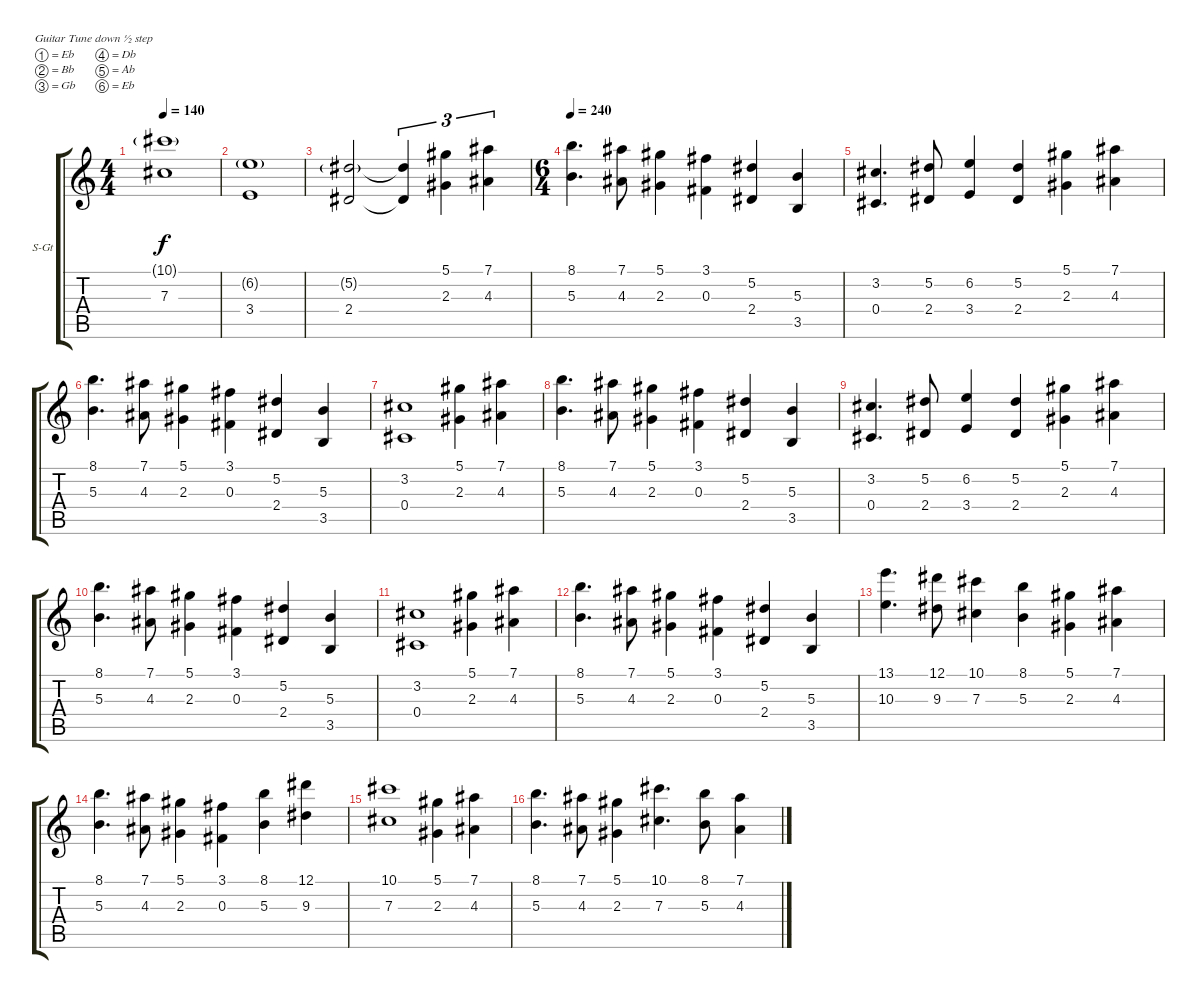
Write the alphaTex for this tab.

\bracketExtendMode groupsimilarinstruments
\firstSystemTrackNameOrientation horizontal
\otherSystemsTrackNameOrientation horizontal
\track ("Дмитрий Иванов" "S-Gt") {instrument stringensemble1}
\staff {score tabs}
\tuning (Eb4 Bb3 Gb3 Db3 Ab2 Eb2)
\displaytranspose 12
\ts (4 4)
\tempo 140
\clef g2
\ks c
(10.1{g} 7.3).1{dy f} |
(6.2{g} 3.4).1 |
(5.2{g} 2.4).2 (5.2{t} 2.4{t}).4{tu (3 2)} (5.1 2.3).4{tu (3 2)} (7.1 4.3).4{tu (3 2)} |
\ts (6 4)
\beaming (8 6 6)
\tempo 240
(8.1 5.3).4{d} (7.1 4.3).8 (5.1 2.3).4 (3.1 0.3).4 (5.2 2.4).4 (5.3 3.5).4 |
(3.2 0.4).4{d} (5.2 2.4).8 (6.2 3.4).4 (5.2 2.4).4 (5.1 2.3).4 (7.1 4.3).4 |
(8.1 5.3).4{d} (7.1 4.3).8 (5.1 2.3).4 (3.1 0.3).4 (5.2 2.4).4 (5.3 3.5).4 |
(3.2 0.4).1 (5.1 2.3).4 (7.1 4.3).4 |
(8.1 5.3).4{d} (7.1 4.3).8 (5.1 2.3).4 (3.1 0.3).4 (5.2 2.4).4 (5.3 3.5).4 |
(3.2 0.4).4{d} (5.2 2.4).8 (6.2 3.4).4 (5.2 2.4).4 (5.1 2.3).4 (7.1 4.3).4 |
(8.1 5.3).4{d} (7.1 4.3).8 (5.1 2.3).4 (3.1 0.3).4 (5.2 2.4).4 (5.3 3.5).4 |
(3.2 0.4).1 (5.1 2.3).4 (7.1 4.3).4 |
(8.1 5.3).4{d} (7.1 4.3).8 (5.1 2.3).4 (3.1 0.3).4 (5.2 2.4).4 (5.3 3.5).4 |
(13.1 10.3).4{d} (12.1 9.3).8 (10.1 7.3).4 (8.1 5.3).4 (5.1 2.3).4 (7.1 4.3).4 |
(8.1 5.3).4{d} (7.1 4.3).8 (5.1 2.3).4 (3.1 0.3).4 (8.1 5.3).4 (12.1 9.3).4 |
(10.1 7.3).1 (5.1 2.3).4 (7.1 4.3).4 |
(8.1 5.3).4{d} (7.1 4.3).8 (5.1 2.3).4 (10.1 7.3).4{d} (8.1 5.3).8 (7.1 4.3).4
